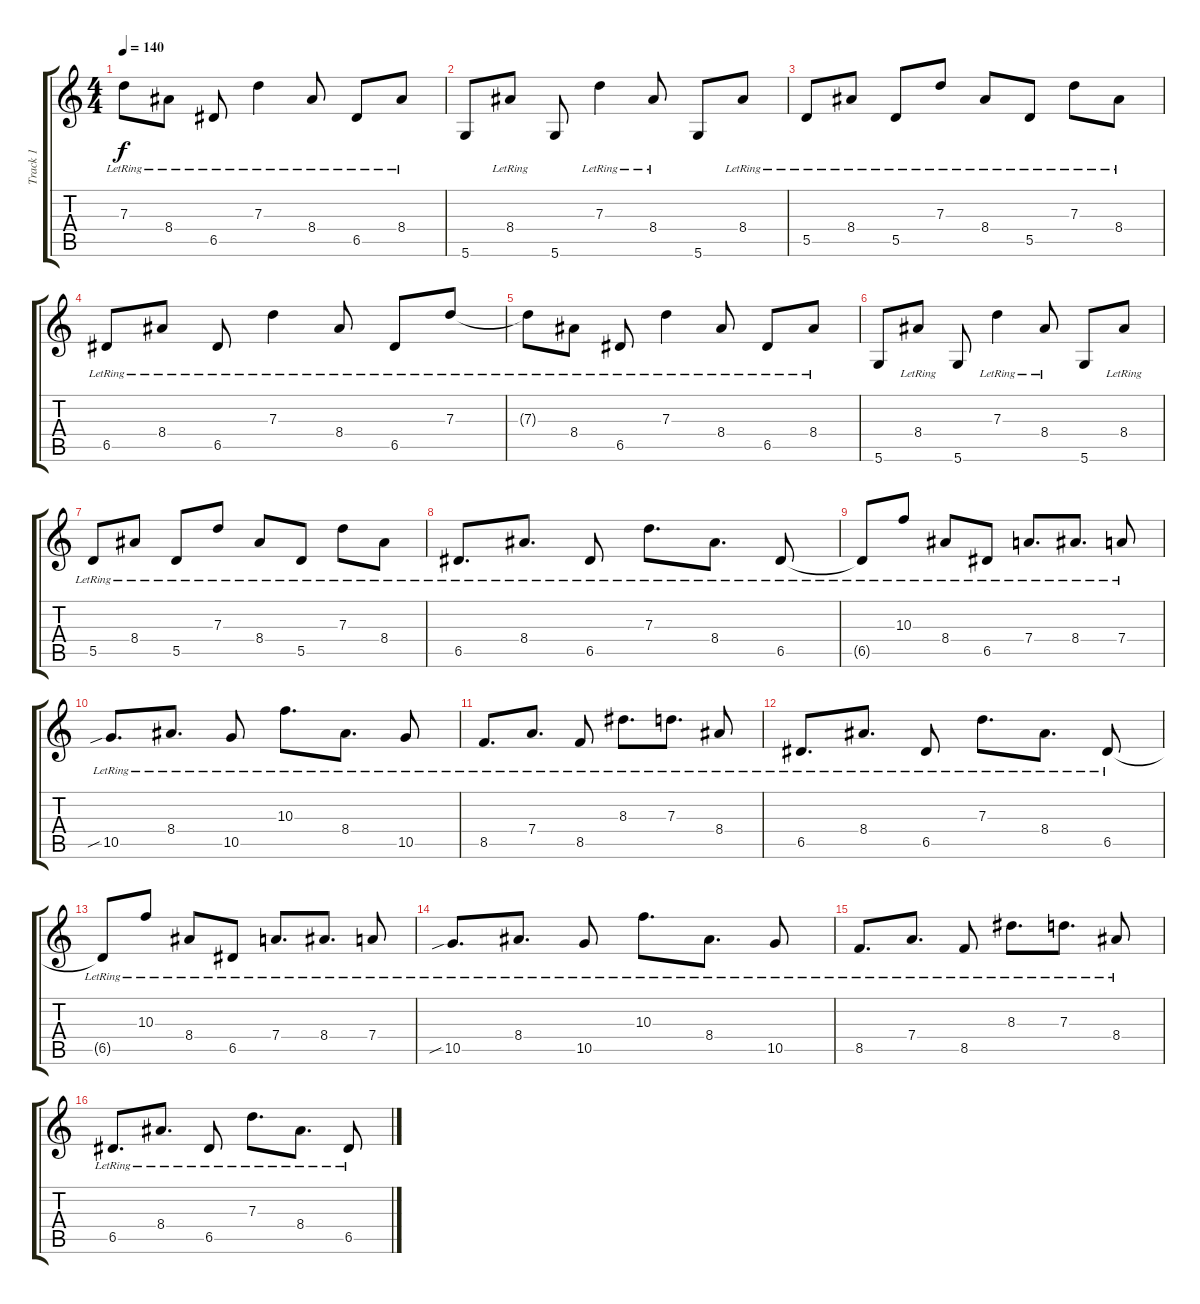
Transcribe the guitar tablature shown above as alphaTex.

\track ("Track 1" "Track 1") {instrument acousticguitarsteel}
\staff {score tabs}
\tuning (E4 B3 G3 D3 A2 D2) {hide}
\ts (4 4)
\tempo 140
\clef g2
\ks c
7.3{lr t}.8{dy f} 8.4{lr}.8 6.5{lr}.8 7.3{lr}.4 8.4{lr}.8 6.5{lr}.8 8.4{lr}.8 |
5.6.8 8.4{lr}.8 5.6.8 7.3{lr}.4 8.4{lr}.8 5.6.8 8.4{lr}.8 |
5.5{lr}.8 8.4{lr}.8 5.5{lr}.8 7.3{lr}.8 8.4{lr}.8 5.5{lr}.8 7.3{lr}.8 8.4{lr}.8 |
6.5{lr}.8 8.4{lr}.8 6.5{lr}.8 7.3{lr}.4 8.4{lr}.8 6.5{lr}.8 7.3{lr}.8 |
7.3{lr t}.8 8.4{lr}.8 6.5{lr}.8 7.3{lr}.4 8.4{lr}.8 6.5{lr}.8 8.4{lr}.8 |
5.6.8 8.4{lr}.8 5.6.8 7.3{lr}.4 8.4{lr}.8 5.6.8 8.4{lr}.8 |
5.5{lr}.8 8.4{lr}.8 5.5{lr}.8 7.3{lr}.8 8.4{lr}.8 5.5{lr}.8 7.3{lr}.8 8.4{lr}.8 |
6.5{lr}.8{d} 8.4{lr}.8{d} 6.5{lr}.8 7.3{lr}.8{d} 8.4{lr}.8{d} 6.5{lr}.8 |
6.5{lr t}.8 10.3{lr}.8 8.4{lr}.8 6.5{lr}.8 7.4{lr}.8{d} 8.4{lr}.8{d} 7.4{lr}.8 |
10.5{sib lr}.8{d} 8.4{lr}.8{d} 10.5{lr}.8 10.3{lr}.8{d} 8.4{lr}.8{d} 10.5{lr}.8 |
8.5{lr}.8{d} 7.4{lr}.8{d} 8.5{lr}.8 8.3{lr}.8{d} 7.3{lr}.8{d} 8.4{lr}.8 |
6.5{lr}.8{d} 8.4{lr}.8{d} 6.5{lr}.8 7.3{lr}.8{d} 8.4{lr}.8{d} 6.5{lr}.8 |
6.5{lr t}.8 10.3{lr}.8 8.4{lr}.8 6.5{lr}.8 7.4{lr}.8{d} 8.4{lr}.8{d} 7.4{lr}.8 |
10.5{sib lr}.8{d} 8.4{lr}.8{d} 10.5{lr}.8 10.3{lr}.8{d} 8.4{lr}.8{d} 10.5{lr}.8 |
8.5{lr}.8{d} 7.4{lr}.8{d} 8.5{lr}.8 8.3{lr}.8{d} 7.3{lr}.8{d} 8.4{lr}.8 |
6.5{lr}.8{d} 8.4{lr}.8{d} 6.5{lr}.8 7.3{lr}.8{d} 8.4{lr}.8{d} 6.5{lr}.8
